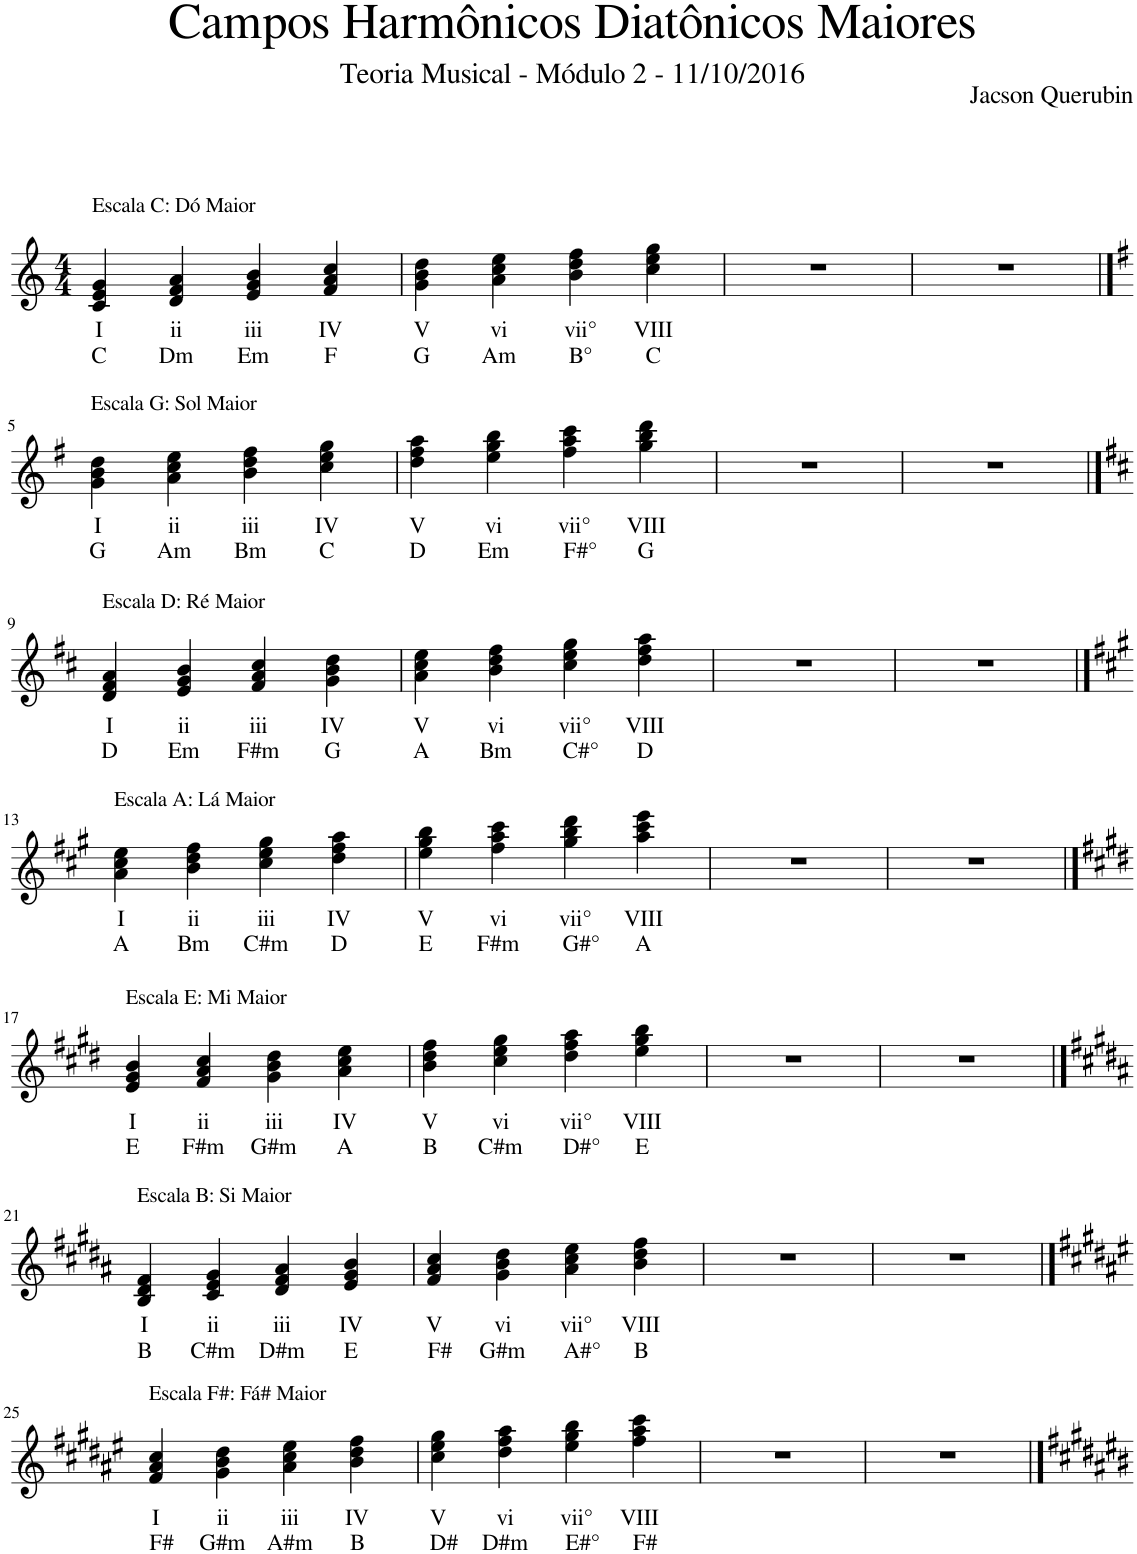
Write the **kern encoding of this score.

**kern	**text	**text
*part1	*part1	*part1
*staff1	*staff1	*staff1
*I"Piano	*	*
*I'Pno.	*	*
*clefG2	*	*
*k[]	*	*
*M4/4	*	*
=1	=1	=1
!LO:TX:a:t=Escala C&colon; Dó Maior	!	!
!	!LO:LY:b	!LO:LY:b
4c/ 4e/ 4g/	I	C
!	!LO:LY:b	!LO:LY:b
4d/ 4f/ 4a/	ii	Dm
!	!LO:LY:b	!LO:LY:b
4ei/ 4g/ 4b/	iii	Em
!	!LO:LY:b	!LO:LY:b
4f/ 4a/ 4cc/	IV	F
=2	=2	=2
!	!LO:LY:b	!LO:LY:b
4g\ 4b\ 4dd\	V	G
!	!LO:LY:b	!LO:LY:b
4a\ 4cc\ 4ee\	vi	Am
!	!LO:LY:b	!LO:LY:b
4bi\ 4dd\ 4ff\	vii°	B°
!	!LO:LY:b	!LO:LY:b
4cc\ 4ee\ 4gg\	VIII	C
=3	=3	=3
1r	.	.
=4	=4	=4
1r	.	.
!!LO:LB:g=z
==5	==5	==5
*k[f#]	*	*
!LO:TX:a:t=Escala G&colon; Sol Maior	!	!
!	!LO:LY:b	!LO:LY:b
4g\ 4b\ 4dd\	I	G
!	!LO:LY:b	!LO:LY:b
4a\ 4cc\ 4ee\	ii	Am
!	!LO:LY:b	!LO:LY:b
4b\ 4dd\ 4ff#\	iii	Bm
!	!LO:LY:b	!LO:LY:b
4cc\ 4ee\ 4gg\	IV	C
=6	=6	=6
!	!LO:LY:b	!LO:LY:b
4dd\ 4ff#\ 4aa\	V	D
!	!LO:LY:b	!LO:LY:b
4ee\ 4gg\ 4bb\	vi	Em
!	!LO:LY:b	!LO:LY:b
4ff#j\ 4aa\ 4ccc\	vii°	F#°
!	!LO:LY:b	!LO:LY:b
4gg\ 4bb\ 4ddd\	VIII	G
=7	=7	=7
1r	.	.
=8	=8	=8
1r	.	.
!!LO:LB:g=z
==9	==9	==9
*k[f#c#]	*	*
!LO:TX:a:t=Escala D&colon; Ré Maior	!	!
!	!LO:LY:b	!LO:LY:b
4d/ 4f#/ 4a/	I	D
!	!LO:LY:b	!LO:LY:b
4e/ 4g/ 4b/	ii	Em
!	!LO:LY:b	!LO:LY:b
4f#j/ 4a/ 4cc#/	iii	F#m
!	!LO:LY:b	!LO:LY:b
4g\ 4b\ 4dd\	IV	G
=10	=10	=10
!	!LO:LY:b	!LO:LY:b
4a\ 4cc#\ 4ee\	V	A
!	!LO:LY:b	!LO:LY:b
4b\ 4dd\ 4ff#\	vi	Bm
!	!LO:LY:b	!LO:LY:b
4cc#j\ 4ee\ 4gg\	vii°	C#°
!	!LO:LY:b	!LO:LY:b
4dd\ 4ff#\ 4aa\	VIII	D
=11	=11	=11
1r	.	.
=12	=12	=12
1r	.	.
!!LO:LB:g=z
==13	==13	==13
*k[f#c#g#]	*	*
!LO:TX:a:t=Escala A&colon; Lá Maior	!	!
!	!LO:LY:b	!LO:LY:b
4a\ 4cc#\ 4ee\	I	A
!	!LO:LY:b	!LO:LY:b
4b\ 4dd\ 4ff#\	ii	Bm
!	!LO:LY:b	!LO:LY:b
4cc#j\ 4ee\ 4gg#\	iii	C#m
!	!LO:LY:b	!LO:LY:b
4dd\ 4ff#\ 4aa\	IV	D
=14	=14	=14
!	!LO:LY:b	!LO:LY:b
4ee\ 4gg#\ 4bb\	V	E
!	!LO:LY:b	!LO:LY:b
4ff#j\ 4aa\ 4ccc#\	vi	F#m
!	!LO:LY:b	!LO:LY:b
4gg#j\ 4bb\ 4ddd\	vii°	G#°
!	!LO:LY:b	!LO:LY:b
4aa\ 4ccc#\ 4eee\	VIII	A
=15	=15	=15
1r	.	.
=16	=16	=16
1r	.	.
!!LO:LB:g=z
==17	==17	==17
*k[f#c#g#d#]	*	*
!LO:TX:a:t=Escala E&colon; Mi Maior	!	!
!	!LO:LY:b	!LO:LY:b
4e/ 4g#/ 4b/	I	E
!	!LO:LY:b	!LO:LY:b
4f#j/ 4a/ 4cc#/	ii	F#m
!	!LO:LY:b	!LO:LY:b
4g#j\ 4b\ 4dd#\	iii	G#m
!	!LO:LY:b	!LO:LY:b
4a\ 4cc#\ 4ee\	IV	A
=18	=18	=18
!	!LO:LY:b	!LO:LY:b
4b\ 4dd#\ 4ff#\	V	B
!	!LO:LY:b	!LO:LY:b
4cc#j\ 4ee\ 4gg#\	vi	C#m
!	!LO:LY:b	!LO:LY:b
4dd#j\ 4ff#\ 4aa\	vii°	D#°
!	!LO:LY:b	!LO:LY:b
4ee\ 4gg#\ 4bb\	VIII	E
=19	=19	=19
1r	.	.
=20	=20	=20
1r	.	.
!!LO:LB:g=z
==21	==21	==21
*k[f#c#g#d#a#]	*	*
!LO:TX:a:t=Escala B&colon; Si Maior	!	!
!	!LO:LY:b	!LO:LY:b
4B/ 4d#/ 4f#/	I	B
!	!LO:LY:b	!LO:LY:b
4c#j/ 4e/ 4g#/	ii	C#m
!	!LO:LY:b	!LO:LY:b
4d#j/ 4f#/ 4a#/	iii	D#m
!	!LO:LY:b	!LO:LY:b
4e/ 4g#/ 4b/	IV	E
=22	=22	=22
!	!LO:LY:b	!LO:LY:b
4f#j/ 4a#/ 4cc#/	V	F#
!	!LO:LY:b	!LO:LY:b
4g#j\ 4b\ 4dd#\	vi	G#m
!	!LO:LY:b	!LO:LY:b
4a#j\ 4cc#\ 4ee\	vii°	A#°
!	!LO:LY:b	!LO:LY:b
4b\ 4dd#\ 4ff#\	VIII	B
=23	=23	=23
1r	.	.
=24	=24	=24
1r	.	.
!!LO:LB:g=z
==25	==25	==25
*k[f#c#g#d#a#e#]	*	*
!LO:TX:a:t=Escala F#&colon; Fá# Maior	!	!
!	!LO:LY:b	!LO:LY:b
4f#/ 4a#/ 4cc#/	I	F#
!	!LO:LY:b	!LO:LY:b
4g#\ 4b\ 4dd#\	ii	G#m
!	!LO:LY:b	!LO:LY:b
4a#\ 4cc#\ 4ee#\	iii	A#m
!	!LO:LY:b	!LO:LY:b
4bj\ 4dd#\ 4ff#\	IV	B
=26	=26	=26
!	!LO:LY:b	!LO:LY:b
4cc#\ 4ee#\ 4gg#\	V	D#
!	!LO:LY:b	!LO:LY:b
4dd#\ 4ff#\ 4aa#\	vi	D#m
!	!LO:LY:b	!LO:LY:b
4ee#\ 4gg#\ 4bb\	vii°	E#°
!	!LO:LY:b	!LO:LY:b
4ff#\ 4aa#\ 4ccc#\	VIII	F#
=27	=27	=27
1r	.	.
=28	=28	=28
1r	.	.
==	==	==
*-	*-	*-
